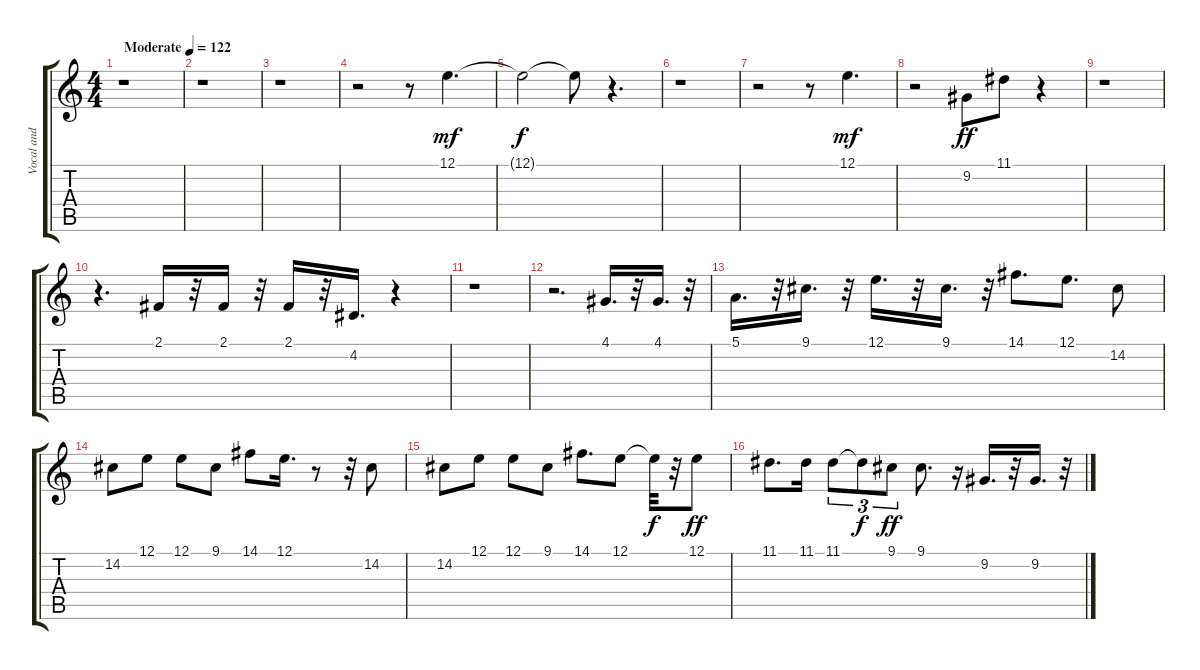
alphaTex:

\track ("Vocal and Telephone ring" "Vocal and ") {instrument flute}
\staff {score tabs}
\tuning (E4 B3 G3 D3 A2 E2) {hide}
\ts (4 4)
\tempo (122 "Moderate")
\clef g2
\ks c
r.1{dy mf instrument flute} |
r.1 |
r.1 |
r.2{volume 11 instrument telephonering} r.8 12.1.4{d} |
12.1{t}.2{dy f} 12.1{t}.8 r.4{d} |
r.1 |
r.2 r.8 12.1.4{d dy mf} |
r.2{volume 16 instrument flute} 9.2.8{dy ff} 11.1.8 r.4 |
r.1 |
r.4{d} 2.1.16 r.32 2.1.16 r.32 2.1.16 r.32 4.2.16{d} r.4 |
r.1 |
r.2{d} 4.1.16{d} r.32 4.1.16{d} r.32 |
5.1.16{d} r.32 9.1.16{d} r.32 12.1.16{d} r.32 9.1.16{d} r.32 14.1.8{d} 12.1.8{d} 14.2.8 |
14.2.8 12.1.8 12.1.8 9.1.8 14.1.8 12.1.16{d} r.8 r.32 14.2.8 |
14.2.8 12.1.8 12.1.8 9.1.8 14.1.8{d} 12.1.8 12.1{t}.32{dy f} r.32 12.1.8{dy ff} |
11.1.8{d} 11.1.16 11.1.8{tu (3 2)} 11.1{t}.8{tu (3 2) dy f} 9.1.8{tu (3 2) dy ff} 9.1.8{d} r.16 9.2.16{d} r.32 9.2.16{d} r.32
